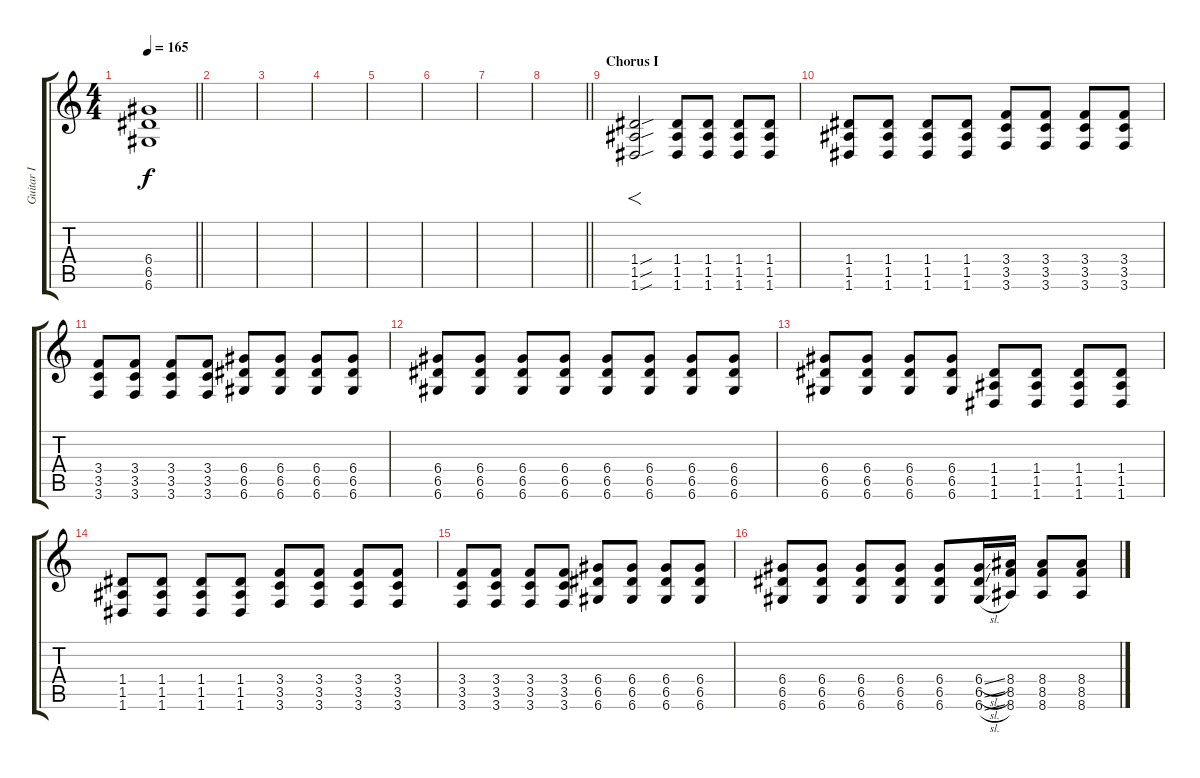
\track ("Guitar I" "Guitar I") {instrument distortionguitar}
\staff {score tabs}
\tuning (E4 B3 G3 D3 A2 D2) {hide}
\ts (4 4)
\tempo 165
\clef g2
\barLineRight lightlight
\ks c
(6.4{t} 6.5{t} 6.6{t}).1{dy f} |
|
|
|
|
|
|
\barLineRight lightlight
|
\section ("" "Chorus I")
(1.4{sou} 1.5{sou} 1.6{sou}).2{f} (1.4 1.5 1.6).8 (1.4 1.5 1.6).8 (1.4 1.5 1.6).8 (1.4 1.5 1.6).8 |
(1.4 1.5 1.6).8 (1.4 1.5 1.6).8 (1.4 1.5 1.6).8 (1.4 1.5 1.6).8 (3.4 3.5 3.6).8 (3.4 3.5 3.6).8 (3.4 3.5 3.6).8 (3.4 3.5 3.6).8 |
(3.4 3.5 3.6).8 (3.4 3.5 3.6).8 (3.4 3.5 3.6).8 (3.4 3.5 3.6).8 (6.4 6.5 6.6).8 (6.4 6.5 6.6).8 (6.4 6.5 6.6).8 (6.4 6.5 6.6).8 |
(6.4 6.5 6.6).8 (6.4 6.5 6.6).8 (6.4 6.5 6.6).8 (6.4 6.5 6.6).8 (6.4 6.5 6.6).8 (6.4 6.5 6.6).8 (6.4 6.5 6.6).8 (6.4 6.5 6.6).8 |
(6.4 6.5 6.6).8 (6.4 6.5 6.6).8 (6.4 6.5 6.6).8 (6.4 6.5 6.6).8 (1.4 1.5 1.6).8 (1.4 1.5 1.6).8 (1.4 1.5 1.6).8 (1.4 1.5 1.6).8 |
(1.4 1.5 1.6).8 (1.4 1.5 1.6).8 (1.4 1.5 1.6).8 (1.4 1.5 1.6).8 (3.4 3.5 3.6).8 (3.4 3.5 3.6).8 (3.4 3.5 3.6).8 (3.4 3.5 3.6).8 |
(3.4 3.5 3.6).8 (3.4 3.5 3.6).8 (3.4 3.5 3.6).8 (3.4 3.5 3.6).8 (6.4 6.5 6.6).8 (6.4 6.5 6.6).8 (6.4 6.5 6.6).8 (6.4 6.5 6.6).8 |
(6.4 6.5 6.6).8 (6.4 6.5 6.6).8 (6.4 6.5 6.6).8 (6.4 6.5 6.6).8 (6.4 6.5 6.6).8 (6.4{sl} 6.5{sl} 6.6{sl}).16 (8.4 8.5 8.6).16 (8.4 8.5 8.6).8 (8.4 8.5 8.6).8
